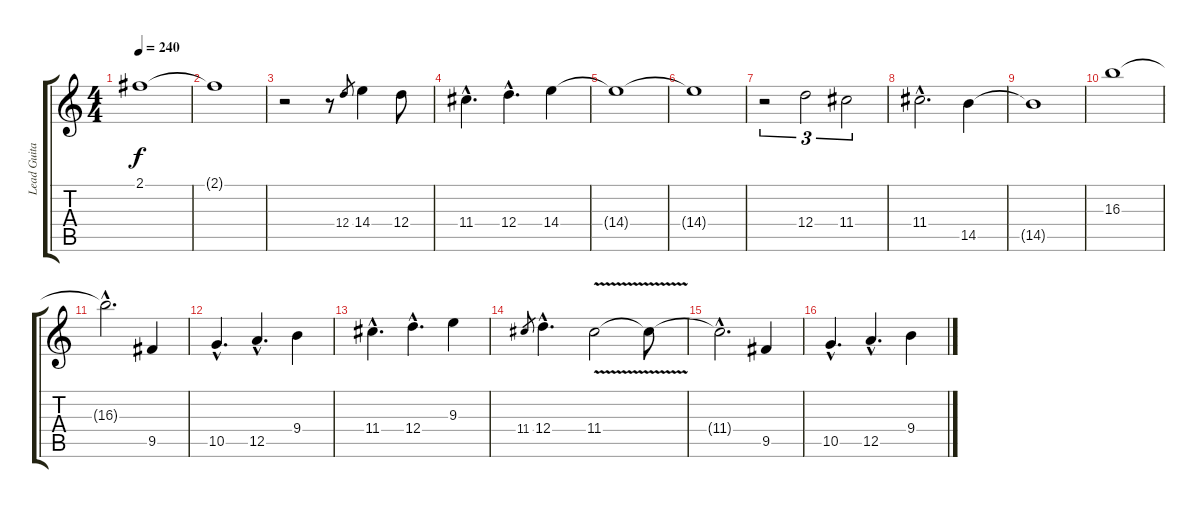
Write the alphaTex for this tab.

\track ("Lead Guitar" "Lead Guita") {instrument electricguitarjazz}
\staff {score tabs}
\tuning (E4 B3 G3 D3 A2 E2) {hide}
\ts (4 4)
\tempo 240
\clef g2
\ks c
2.1{t}.1{dy f} |
2.1{t}.1 |
r.2 r.8 12.4.8{gr} 14.4.4 12.4.8 |
11.4{hac}.4{d} 12.4{hac}.4{d} 14.4.4 |
14.4{t}.1 |
14.4{t}.1 |
r.2{tu (3 2)} 12.4.2{tu (3 2)} 11.4.2{tu (3 2)} |
11.4{hac}.2{d} 14.5.4 |
14.5{t}.1 |
16.3.1 |
16.3{hac t}.2{d} 9.5.4 |
10.5{hac}.4{d} 12.5{hac}.4{d} 9.4.4 |
11.4{hac}.4{d} 12.4{hac}.4{d} 9.3.4 |
11.4.8{gr} 12.4{hac}.4{d} 11.4{v}.2 11.4{t}.8 |
11.4{hac t}.2{d} 9.5.4 |
10.5{hac}.4{d} 12.5{hac}.4{d} 9.4.4
